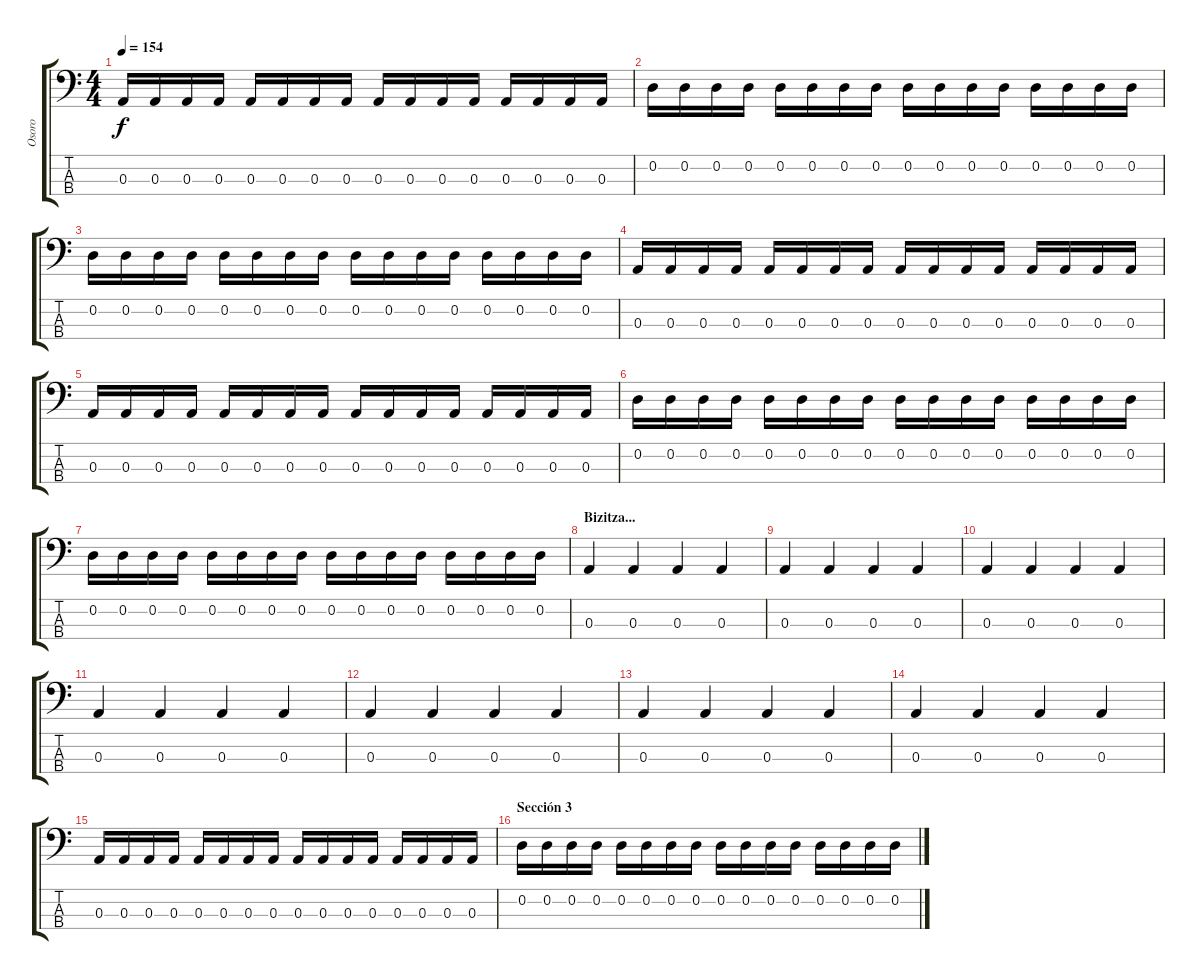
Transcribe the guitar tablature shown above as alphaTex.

\track ("Osoro" "Osoro") {instrument electricbasspick}
\staff {score tabs}
\tuning (G2 D2 A1 E1) {hide}
\ts (4 4)
\tempo 154
\clef f4
\ks c
0.3.16{dy f} 0.3.16 0.3.16 0.3.16 0.3.16 0.3.16 0.3.16 0.3.16 0.3.16 0.3.16 0.3.16 0.3.16 0.3.16 0.3.16 0.3.16 0.3.16 |
0.2.16 0.2.16 0.2.16 0.2.16 0.2.16 0.2.16 0.2.16 0.2.16 0.2.16 0.2.16 0.2.16 0.2.16 0.2.16 0.2.16 0.2.16 0.2.16 |
0.2.16 0.2.16 0.2.16 0.2.16 0.2.16 0.2.16 0.2.16 0.2.16 0.2.16 0.2.16 0.2.16 0.2.16 0.2.16 0.2.16 0.2.16 0.2.16 |
0.3.16 0.3.16 0.3.16 0.3.16 0.3.16 0.3.16 0.3.16 0.3.16 0.3.16 0.3.16 0.3.16 0.3.16 0.3.16 0.3.16 0.3.16 0.3.16 |
0.3.16 0.3.16 0.3.16 0.3.16 0.3.16 0.3.16 0.3.16 0.3.16 0.3.16 0.3.16 0.3.16 0.3.16 0.3.16 0.3.16 0.3.16 0.3.16 |
0.2.16 0.2.16 0.2.16 0.2.16 0.2.16 0.2.16 0.2.16 0.2.16 0.2.16 0.2.16 0.2.16 0.2.16 0.2.16 0.2.16 0.2.16 0.2.16 |
0.2.16 0.2.16 0.2.16 0.2.16 0.2.16 0.2.16 0.2.16 0.2.16 0.2.16 0.2.16 0.2.16 0.2.16 0.2.16 0.2.16 0.2.16 0.2.16 |
\section ("" "Bizitza...")
0.3.4 0.3.4 0.3.4 0.3.4 |
0.3.4 0.3.4 0.3.4 0.3.4 |
0.3.4 0.3.4 0.3.4 0.3.4 |
0.3.4 0.3.4 0.3.4 0.3.4 |
0.3.4 0.3.4 0.3.4 0.3.4 |
0.3.4 0.3.4 0.3.4 0.3.4 |
0.3.4 0.3.4 0.3.4 0.3.4 |
0.3.16 0.3.16 0.3.16 0.3.16 0.3.16 0.3.16 0.3.16 0.3.16 0.3.16 0.3.16 0.3.16 0.3.16 0.3.16 0.3.16 0.3.16 0.3.16 |
\section ("" "Sección 3")
0.2.16 0.2.16 0.2.16 0.2.16 0.2.16 0.2.16 0.2.16 0.2.16 0.2.16 0.2.16 0.2.16 0.2.16 0.2.16 0.2.16 0.2.16 0.2.16
